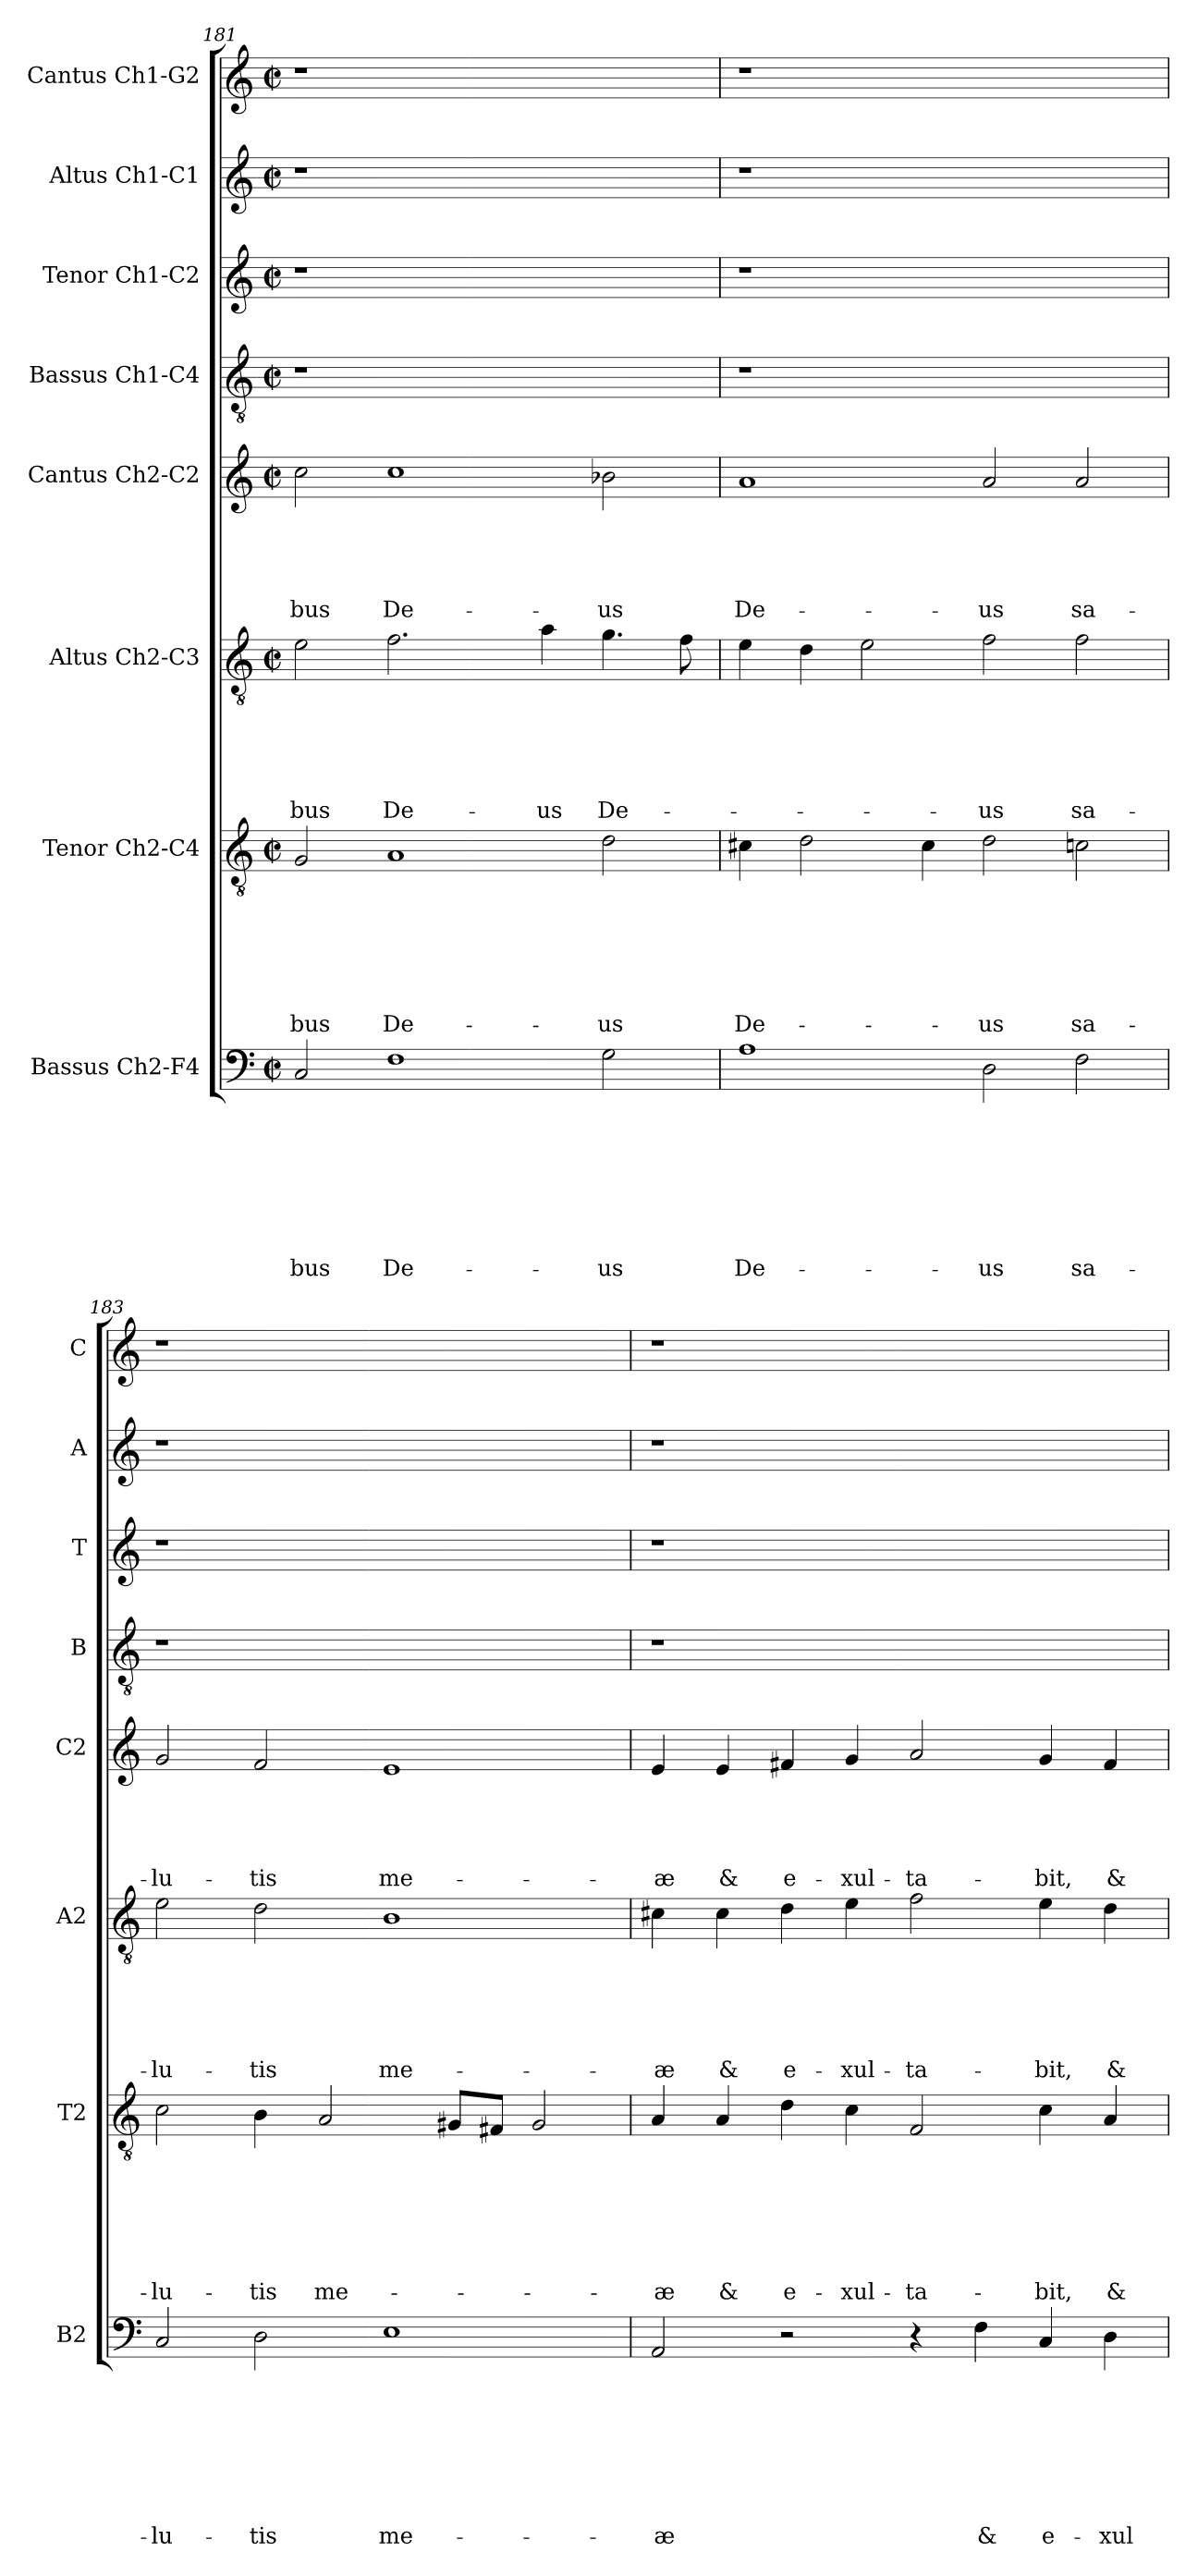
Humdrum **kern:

**kern	**text	**text	**text	**text	**text	**text	**text	**text	**kern	**text	**text	**text	**text	**text	**text	**text	**kern	**text	**text	**text	**text	**text	**text	**kern	**text	**text	**text	**text	**text	**kern	**kern	**kern	**kern
*part8	*part8	*part8	*part8	*part8	*part8	*part8	*part8	*part8	*part7	*part7	*part7	*part7	*part7	*part7	*part7	*part7	*part6	*part6	*part6	*part6	*part6	*part6	*part6	*part5	*part5	*part5	*part5	*part5	*part5	*part4	*part3	*part2	*part1
*staff8	*staff8	*staff8	*staff8	*staff8	*staff8	*staff8	*staff8	*staff8	*staff7	*staff7	*staff7	*staff7	*staff7	*staff7	*staff7	*staff7	*staff6	*staff6	*staff6	*staff6	*staff6	*staff6	*staff6	*staff5	*staff5	*staff5	*staff5	*staff5	*staff5	*staff4	*staff3	*staff2	*staff1
*I"Bassus Ch2-F4	*	*	*	*	*	*	*	*	*I"Tenor Ch2-C4	*	*	*	*	*	*	*	*I"Altus Ch2-C3	*	*	*	*	*	*	*I"Cantus Ch2-C2	*	*	*	*	*	*I"Bassus Ch1-C4	*I"Tenor Ch1-C2	*I"Altus Ch1-C1	*I"Cantus Ch1-G2
*I'B2	*	*	*	*	*	*	*	*	*I'T2	*	*	*	*	*	*	*	*I'A2	*	*	*	*	*	*	*I'C2	*	*	*	*	*	*I'B	*I'T	*I'A	*I'C
!!LO:LB:g=z
*clefF4	*	*	*	*	*	*	*	*	*clefGv2	*	*	*	*	*	*	*	*clefGv2	*	*	*	*	*	*	*clefG2	*	*	*	*	*	*clefGv2	*clefG2	*clefG2	*clefG2
*k[]	*	*	*	*	*	*	*	*	*k[]	*	*	*	*	*	*	*	*k[]	*	*	*	*	*	*	*k[]	*	*	*	*	*	*k[]	*k[]	*k[]	*k[]
*C:	*	*	*	*	*	*	*	*	*C:	*	*	*	*	*	*	*	*C:	*	*	*	*	*	*	*C:	*	*	*	*	*	*C:	*C:	*C:	*C:
*M2/2	*	*	*	*	*	*	*	*	*M2/2	*	*	*	*	*	*	*	*M2/2	*	*	*	*	*	*	*M2/2	*	*	*	*	*	*M2/2	*M2/2	*M2/2	*M2/2
*met(c|)	*	*	*	*	*	*	*	*	*met(c|)	*	*	*	*	*	*	*	*met(c|)	*	*	*	*	*	*	*met(c|)	*	*	*	*	*	*met(c|)	*met(c|)	*met(c|)	*met(c|)
=181	=181	=181	=181	=181	=181	=181	=181	=181	=181	=181	=181	=181	=181	=181	=181	=181	=181	=181	=181	=181	=181	=181	=181	=181	=181	=181	=181	=181	=181	=181	=181	=181	=181
!	!	!	!	!	!	!	!	!LO:LY:b	!	!	!	!	!	!	!	!LO:LY:b	!	!	!	!	!	!	!LO:LY:b	!	!	!	!	!	!LO:LY:b	!	!	!	!
2C/	.	.	.	.	.	.	.	-bus	2G/	.	.	.	.	.	.	-bus	2e\	.	.	.	.	.	-bus	2cc\	.	.	.	.	-bus	1r	1r	1r	1r
!	!	!	!	!	!	!	!	!LO:LY:b	!	!	!	!	!	!	!	!LO:LY:b	!	!	!	!	!	!	!LO:LY:b	!	!	!	!	!	!LO:LY:b	!	!	!	!
1F	.	.	.	.	.	.	.	De-	1A	.	.	.	.	.	.	De-	2.f\	.	.	.	.	.	De-	1cc	.	.	.	.	De-	.	.	.	.
.	.	.	.	.	.	.	.	.	.	.	.	.	.	.	.	.	.	.	.	.	.	.	.	.	.	.	.	.	.	1ryy	1ryy	1ryy	1ryy
!	!	!	!	!	!	!	!	!	!	!	!	!	!	!	!	!	!	!	!	!	!	!	!LO:LY:b	!	!	!	!	!	!	!	!	!	!
.	.	.	.	.	.	.	.	.	.	.	.	.	.	.	.	.	4a\	.	.	.	.	.	-us	.	.	.	.	.	.	.	.	.	.
!	!	!	!	!	!	!	!	!LO:LY:b	!	!	!	!	!	!	!	!LO:LY:b	!	!	!	!	!	!	!LO:LY:b	!	!	!	!	!	!LO:LY:b	!	!	!	!
2G\	.	.	.	.	.	.	.	-us	2d\	.	.	.	.	.	.	-us	4.g\	.	.	.	.	.	De-	2b-X\	.	.	.	.	-us	.	.	.	.
.	.	.	.	.	.	.	.	.	.	.	.	.	.	.	.	.	8f\	.	.	.	.	.	.	.	.	.	.	.	.	.	.	.	.
=182	=182	=182	=182	=182	=182	=182	=182	=182	=182	=182	=182	=182	=182	=182	=182	=182	=182	=182	=182	=182	=182	=182	=182	=182	=182	=182	=182	=182	=182	=182	=182	=182	=182
!	!	!	!	!	!	!	!	!LO:LY:b	!	!	!	!	!	!	!	!LO:LY:b	!	!	!	!	!	!	!	!	!	!	!	!	!LO:LY:b	!	!	!	!
1A	.	.	.	.	.	.	.	De-	4c#X\	.	.	.	.	.	.	De-	4e\	.	.	.	.	.	.	1a	.	.	.	.	De-	1r	1r	1r	1r
.	.	.	.	.	.	.	.	.	2d\	.	.	.	.	.	.	.	4d\	.	.	.	.	.	.	.	.	.	.	.	.	.	.	.	.
.	.	.	.	.	.	.	.	.	.	.	.	.	.	.	.	.	2e\	.	.	.	.	.	.	.	.	.	.	.	.	.	.	.	.
.	.	.	.	.	.	.	.	.	4c#\	.	.	.	.	.	.	.	.	.	.	.	.	.	.	.	.	.	.	.	.	.	.	.	.
!	!	!	!	!	!	!	!	!LO:LY:b	!	!	!	!	!	!	!	!LO:LY:b	!	!	!	!	!	!	!LO:LY:b	!	!	!	!	!	!LO:LY:b	!	!	!	!
2D\	.	.	.	.	.	.	.	-us	2d\	.	.	.	.	.	.	-us	2f\	.	.	.	.	.	-us	2a/	.	.	.	.	-us	1ryy	1ryy	1ryy	1ryy
!	!	!	!	!	!	!	!	!LO:LY:b	!	!	!	!	!	!	!	!LO:LY:b	!	!	!	!	!	!	!LO:LY:b	!	!	!	!	!	!LO:LY:b	!	!	!	!
2F\	.	.	.	.	.	.	.	sa-	2cn\	.	.	.	.	.	.	sa-	2f\	.	.	.	.	.	sa-	2a/	.	.	.	.	sa-	.	.	.	.
=183	=183	=183	=183	=183	=183	=183	=183	=183	=183	=183	=183	=183	=183	=183	=183	=183	=183	=183	=183	=183	=183	=183	=183	=183	=183	=183	=183	=183	=183	=183	=183	=183	=183
!	!	!	!	!	!	!	!	!LO:LY:b	!	!	!	!	!	!	!	!LO:LY:b	!	!	!	!	!	!	!LO:LY:b	!	!	!	!	!	!LO:LY:b	!	!	!	!
2C/	.	.	.	.	.	.	.	-lu-	2c\	.	.	.	.	.	.	-lu-	2e\	.	.	.	.	.	-lu-	2g/	.	.	.	.	-lu-	1r	1r	1r	1r
!	!	!	!	!	!	!	!	!LO:LY:b	!	!	!	!	!	!	!	!LO:LY:b	!	!	!	!	!	!	!LO:LY:b	!	!	!	!	!	!LO:LY:b	!	!	!	!
2D\	.	.	.	.	.	.	.	-tis	4B\	.	.	.	.	.	.	-tis	2d\	.	.	.	.	.	-tis	2f/	.	.	.	.	-tis	.	.	.	.
!	!	!	!	!	!	!	!	!	!	!	!	!	!	!	!	!LO:LY:b	!	!	!	!	!	!	!	!	!	!	!	!	!	!	!	!	!
.	.	.	.	.	.	.	.	.	2A/	.	.	.	.	.	.	me-	.	.	.	.	.	.	.	.	.	.	.	.	.	.	.	.	.
!	!	!	!	!	!	!	!	!LO:LY:b	!	!	!	!	!	!	!	!	!	!	!	!	!	!	!LO:LY:b	!	!	!	!	!	!LO:LY:b	!	!	!	!
1E	.	.	.	.	.	.	.	me-	.	.	.	.	.	.	.	.	1B	.	.	.	.	.	me-	1e	.	.	.	.	me-	1ryy	1ryy	1ryy	1ryy
.	.	.	.	.	.	.	.	.	8G#X/L	.	.	.	.	.	.	.	.	.	.	.	.	.	.	.	.	.	.	.	.	.	.	.	.
.	.	.	.	.	.	.	.	.	8F#X/J	.	.	.	.	.	.	.	.	.	.	.	.	.	.	.	.	.	.	.	.	.	.	.	.
.	.	.	.	.	.	.	.	.	2G#/	.	.	.	.	.	.	.	.	.	.	.	.	.	.	.	.	.	.	.	.	.	.	.	.
=184	=184	=184	=184	=184	=184	=184	=184	=184	=184	=184	=184	=184	=184	=184	=184	=184	=184	=184	=184	=184	=184	=184	=184	=184	=184	=184	=184	=184	=184	=184	=184	=184	=184
!	!	!	!	!	!	!	!	!LO:LY:b	!	!	!	!	!	!	!	!LO:LY:b	!	!	!	!	!	!	!LO:LY:b	!	!	!	!	!	!LO:LY:b	!	!	!	!
2AA/	.	.	.	.	.	.	.	-æ	4A/	.	.	.	.	.	.	-æ	4c#X\	.	.	.	.	.	-æ	4e/	.	.	.	.	-æ	1r	1r	1r	1r
!	!	!	!	!	!	!	!	!	!	!	!	!	!	!	!	!LO:LY:b	!	!	!	!	!	!	!LO:LY:b	!	!	!	!	!	!LO:LY:b	!	!	!	!
.	.	.	.	.	.	.	.	.	4A/	.	.	.	.	.	.	&	4c#\	.	.	.	.	.	&	4e/	.	.	.	.	&	.	.	.	.
!	!	!	!	!	!	!	!	!	!	!	!	!	!	!	!	!LO:LY:b	!	!	!	!	!	!	!LO:LY:b	!	!	!	!	!	!LO:LY:b	!	!	!	!
2r	.	.	.	.	.	.	.	.	4d\	.	.	.	.	.	.	e-	4d\	.	.	.	.	.	e-	4f#X/	.	.	.	.	e-	.	.	.	.
!	!	!	!	!	!	!	!	!	!	!	!	!	!	!	!	!LO:LY:b	!	!	!	!	!	!	!LO:LY:b	!	!	!	!	!	!LO:LY:b	!	!	!	!
.	.	.	.	.	.	.	.	.	4c\	.	.	.	.	.	.	-xul-	4e\	.	.	.	.	.	-xul-	4g/	.	.	.	.	-xul-	.	.	.	.
!	!	!	!	!	!	!	!	!	!	!	!	!	!	!	!	!LO:LY:b	!	!	!	!	!	!	!LO:LY:b	!	!	!	!	!	!LO:LY:b	!	!	!	!
4r	.	.	.	.	.	.	.	.	2F/	.	.	.	.	.	.	-ta-	2f\	.	.	.	.	.	-ta-	2a/	.	.	.	.	-ta-	1ryy	1ryy	1ryy	1ryy
!	!	!	!	!	!	!	!	!LO:LY:b	!	!	!	!	!	!	!	!	!	!	!	!	!	!	!	!	!	!	!	!	!	!	!	!	!
4F\	.	.	.	.	.	.	.	&	.	.	.	.	.	.	.	.	.	.	.	.	.	.	.	.	.	.	.	.	.	.	.	.	.
!	!	!	!	!	!	!	!	!LO:LY:b	!	!	!	!	!	!	!	!LO:LY:b	!	!	!	!	!	!	!LO:LY:b	!	!	!	!	!	!LO:LY:b	!	!	!	!
4C/	.	.	.	.	.	.	.	e-	4c\	.	.	.	.	.	.	-bit,	4e\	.	.	.	.	.	-bit,	4g/	.	.	.	.	-bit,	.	.	.	.
!	!	!	!	!	!	!	!	!LO:LY:b	!	!	!	!	!	!	!	!LO:LY:b	!	!	!	!	!	!	!LO:LY:b	!	!	!	!	!	!LO:LY:b	!	!	!	!
4D\	.	.	.	.	.	.	.	-xul-	4A/	.	.	.	.	.	.	&	4d\	.	.	.	.	.	&	4f#/	.	.	.	.	&	.	.	.	.
=	=	=	=	=	=	=	=	=	=	=	=	=	=	=	=	=	=	=	=	=	=	=	=	=	=	=	=	=	=	=	=	=	=
*-	*-	*-	*-	*-	*-	*-	*-	*-	*-	*-	*-	*-	*-	*-	*-	*-	*-	*-	*-	*-	*-	*-	*-	*-	*-	*-	*-	*-	*-	*-	*-	*-	*-
